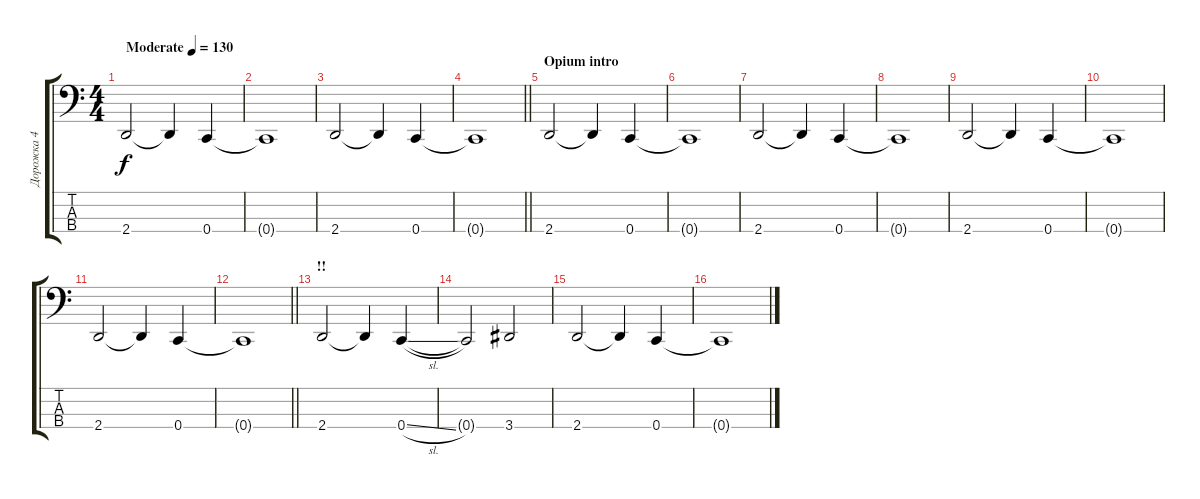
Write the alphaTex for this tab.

\track ("Дорожка 4" "Дорожка 4") {instrument slapbass1}
\staff {score tabs}
\tuning (F2 C2 G1 C1) {hide}
\ts (4 4)
\tempo (130 "Moderate")
\clef f4
\ks c
2.4.2{dy f instrument slapbass1} 2.4{t}.4 0.4.4 |
0.4{t}.1 |
2.4.2 2.4{t}.4 0.4.4 |
\barLineRight lightlight
0.4{t}.1 |
\section ("" "Opium intro")
2.4.2 2.4{t}.4 0.4.4 |
0.4{t}.1 |
2.4.2 2.4{t}.4 0.4.4 |
0.4{t}.1 |
2.4.2 2.4{t}.4 0.4.4 |
0.4{t}.1 |
2.4.2 2.4{t}.4 0.4.4 |
\barLineRight lightlight
0.4{t}.1 |
\section ("" "!!")
2.4.2 2.4{t}.4 0.4{sl}.4 |
0.4{t}.2 3.4.2 |
2.4.2 2.4{t}.4 0.4.4 |
0.4{t}.1
